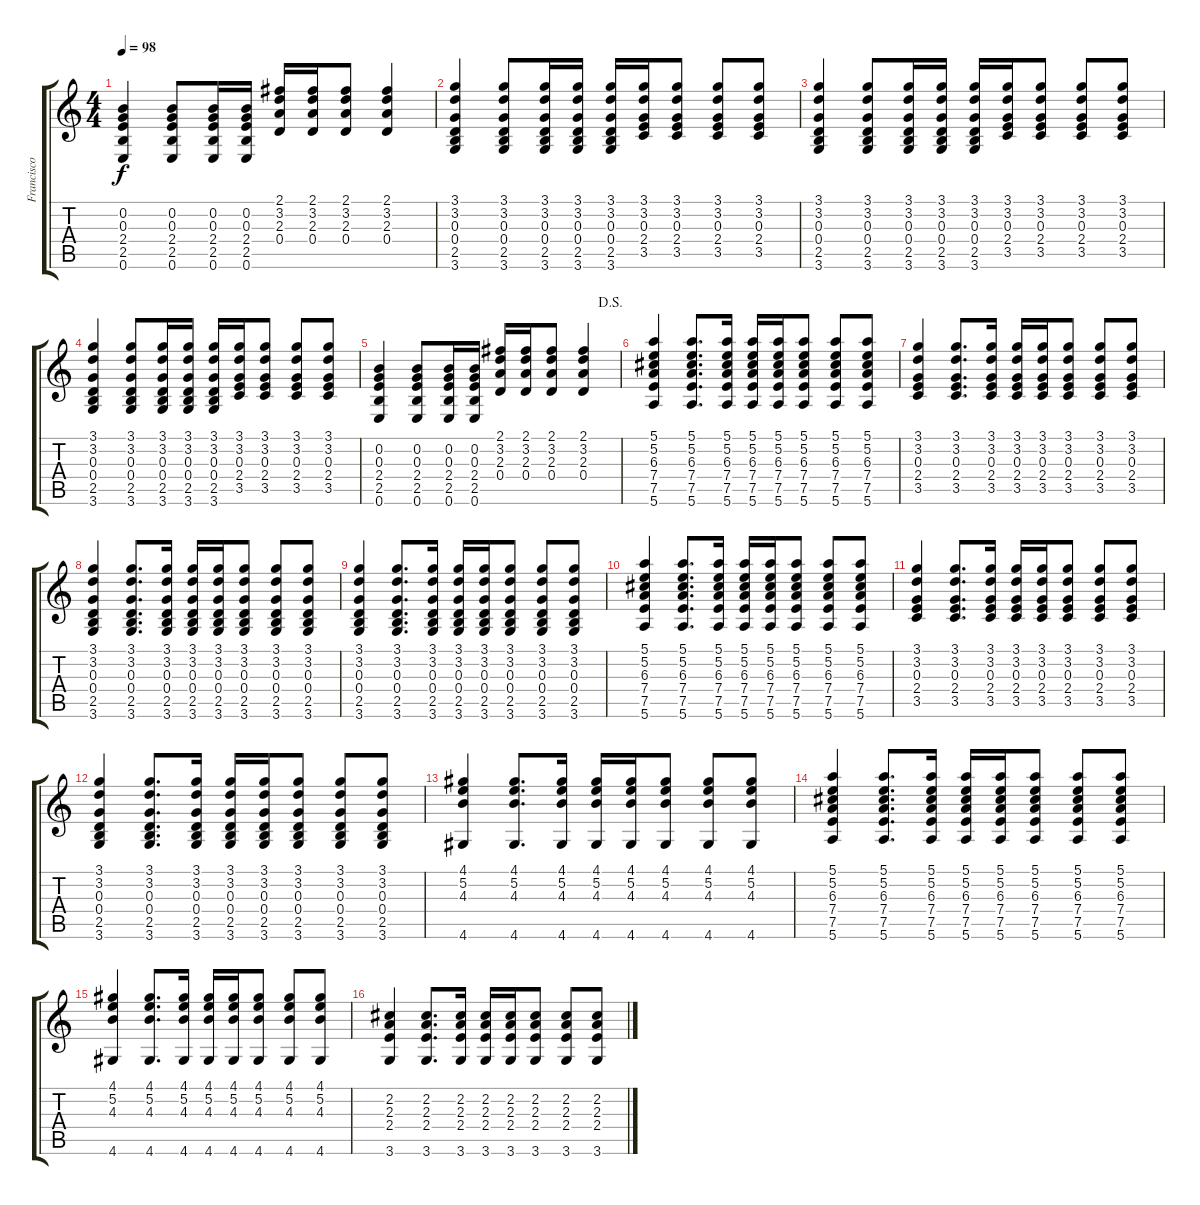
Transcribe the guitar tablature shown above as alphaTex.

\track ("Francisco" "Francisco") {instrument electricguitarclean}
\staff {score tabs}
\tuning (E4 B3 G3 D3 A2 E2) {hide}
\ts (4 4)
\tempo 98
\clef g2
\ks c
(0.2 0.3 2.4 2.5 0.6).4{dy f} (0.2 0.3 2.4 2.5 0.6).8 (0.2 0.3 2.4 2.5 0.6).16 (0.2 0.3 2.4 2.5 0.6).16 (2.1 3.2 2.3 0.4).16 (2.1 3.2 2.3 0.4).16 (2.1 3.2 2.3 0.4).8 (2.1 3.2 2.3 0.4).4 |
(3.1 3.2 0.3 0.4 2.5 3.6).4 (3.1 3.2 0.3 0.4 2.5 3.6).8 (3.1 3.2 0.3 0.4 2.5 3.6).16 (3.1 3.2 0.3 0.4 2.5 3.6).16 (3.1 3.2 0.3 0.4 2.5 3.6).16 (3.1 3.2 0.3 2.4 3.5).16 (3.1 3.2 0.3 2.4 3.5).8 (3.1 3.2 0.3 2.4 3.5).8 (3.1 3.2 0.3 2.4 3.5).8 |
(3.1 3.2 0.3 0.4 2.5 3.6).4 (3.1 3.2 0.3 0.4 2.5 3.6).8 (3.1 3.2 0.3 0.4 2.5 3.6).16 (3.1 3.2 0.3 0.4 2.5 3.6).16 (3.1 3.2 0.3 0.4 2.5 3.6).16 (3.1 3.2 0.3 2.4 3.5).16 (3.1 3.2 0.3 2.4 3.5).8 (3.1 3.2 0.3 2.4 3.5).8 (3.1 3.2 0.3 2.4 3.5).8 |
(3.1 3.2 0.3 0.4 2.5 3.6).4 (3.1 3.2 0.3 0.4 2.5 3.6).8 (3.1 3.2 0.3 0.4 2.5 3.6).16 (3.1 3.2 0.3 0.4 2.5 3.6).16 (3.1 3.2 0.3 0.4 2.5 3.6).16 (3.1 3.2 0.3 2.4 3.5).16 (3.1 3.2 0.3 2.4 3.5).8 (3.1 3.2 0.3 2.4 3.5).8 (3.1 3.2 0.3 2.4 3.5).8 |
\jump dalsegno
(0.2 0.3 2.4 2.5 0.6).4 (0.2 0.3 2.4 2.5 0.6).8 (0.2 0.3 2.4 2.5 0.6).16 (0.2 0.3 2.4 2.5 0.6).16 (2.1 3.2 2.3 0.4).16 (2.1 3.2 2.3 0.4).16 (2.1 3.2 2.3 0.4).8 (2.1 3.2 2.3 0.4).4 |
(5.1 5.2 6.3 7.4 7.5 5.6).4 (5.1 5.2 6.3 7.4 7.5 5.6).8{d} (5.1 5.2 6.3 7.4 7.5 5.6).16 (5.1 5.2 6.3 7.4 7.5 5.6).16 (5.1 5.2 6.3 7.4 7.5 5.6).16 (5.1 5.2 6.3 7.4 7.5 5.6).8 (5.1 5.2 6.3 7.4 7.5 5.6).8 (5.1 5.2 6.3 7.4 7.5 5.6).8 |
(3.1 3.2 0.3 2.4 3.5).4 (3.1 3.2 0.3 2.4 3.5).8{d} (3.1 3.2 0.3 2.4 3.5).16 (3.1 3.2 0.3 2.4 3.5).16 (3.1 3.2 0.3 2.4 3.5).16 (3.1 3.2 0.3 2.4 3.5).8 (3.1 3.2 0.3 2.4 3.5).8 (3.1 3.2 0.3 2.4 3.5).8 |
(3.1 3.2 0.3 0.4 2.5 3.6).4 (3.1 3.2 0.3 0.4 2.5 3.6).8{d} (3.1 3.2 0.3 0.4 2.5 3.6).16 (3.1 3.2 0.3 0.4 2.5 3.6).16 (3.1 3.2 0.3 0.4 2.5 3.6).16 (3.1 3.2 0.3 0.4 2.5 3.6).8 (3.1 3.2 0.3 0.4 2.5 3.6).8 (3.1 3.2 0.3 0.4 2.5 3.6).8 |
(3.1 3.2 0.3 0.4 2.5 3.6).4 (3.1 3.2 0.3 0.4 2.5 3.6).8{d} (3.1 3.2 0.3 0.4 2.5 3.6).16 (3.1 3.2 0.3 0.4 2.5 3.6).16 (3.1 3.2 0.3 0.4 2.5 3.6).16 (3.1 3.2 0.3 0.4 2.5 3.6).8 (3.1 3.2 0.3 0.4 2.5 3.6).8 (3.1 3.2 0.3 0.4 2.5 3.6).8 |
(5.1 5.2 6.3 7.4 7.5 5.6).4 (5.1 5.2 6.3 7.4 7.5 5.6).8{d} (5.1 5.2 6.3 7.4 7.5 5.6).16 (5.1 5.2 6.3 7.4 7.5 5.6).16 (5.1 5.2 6.3 7.4 7.5 5.6).16 (5.1 5.2 6.3 7.4 7.5 5.6).8 (5.1 5.2 6.3 7.4 7.5 5.6).8 (5.1 5.2 6.3 7.4 7.5 5.6).8 |
(3.1 3.2 0.3 2.4 3.5).4 (3.1 3.2 0.3 2.4 3.5).8{d} (3.1 3.2 0.3 2.4 3.5).16 (3.1 3.2 0.3 2.4 3.5).16 (3.1 3.2 0.3 2.4 3.5).16 (3.1 3.2 0.3 2.4 3.5).8 (3.1 3.2 0.3 2.4 3.5).8 (3.1 3.2 0.3 2.4 3.5).8 |
(3.1 3.2 0.3 0.4 2.5 3.6).4 (3.1 3.2 0.3 0.4 2.5 3.6).8{d} (3.1 3.2 0.3 0.4 2.5 3.6).16 (3.1 3.2 0.3 0.4 2.5 3.6).16 (3.1 3.2 0.3 0.4 2.5 3.6).16 (3.1 3.2 0.3 0.4 2.5 3.6).8 (3.1 3.2 0.3 0.4 2.5 3.6).8 (3.1 3.2 0.3 0.4 2.5 3.6).8 |
(4.1 5.2 4.3 4.6).4 (4.1 5.2 4.3 4.6).8{d} (4.1 5.2 4.3 4.6).16 (4.1 5.2 4.3 4.6).16 (4.1 5.2 4.3 4.6).16 (4.1 5.2 4.3 4.6).8 (4.1 5.2 4.3 4.6).8 (4.1 5.2 4.3 4.6).8 |
(5.1 5.2 6.3 7.4 7.5 5.6).4 (5.1 5.2 6.3 7.4 7.5 5.6).8{d} (5.1 5.2 6.3 7.4 7.5 5.6).16 (5.1 5.2 6.3 7.4 7.5 5.6).16 (5.1 5.2 6.3 7.4 7.5 5.6).16 (5.1 5.2 6.3 7.4 7.5 5.6).8 (5.1 5.2 6.3 7.4 7.5 5.6).8 (5.1 5.2 6.3 7.4 7.5 5.6).8 |
(4.1 5.2 4.3 4.6).4 (4.1 5.2 4.3 4.6).8{d} (4.1 5.2 4.3 4.6).16 (4.1 5.2 4.3 4.6).16 (4.1 5.2 4.3 4.6).16 (4.1 5.2 4.3 4.6).8 (4.1 5.2 4.3 4.6).8 (4.1 5.2 4.3 4.6).8 |
(2.2 2.3 2.4 3.6).4 (2.2 2.3 2.4 3.6).8{d} (2.2 2.3 2.4 3.6).16 (2.2 2.3 2.4 3.6).16 (2.2 2.3 2.4 3.6).16 (2.2 2.3 2.4 3.6).8 (2.2 2.3 2.4 3.6).8 (2.2 2.3 2.4 3.6).8
